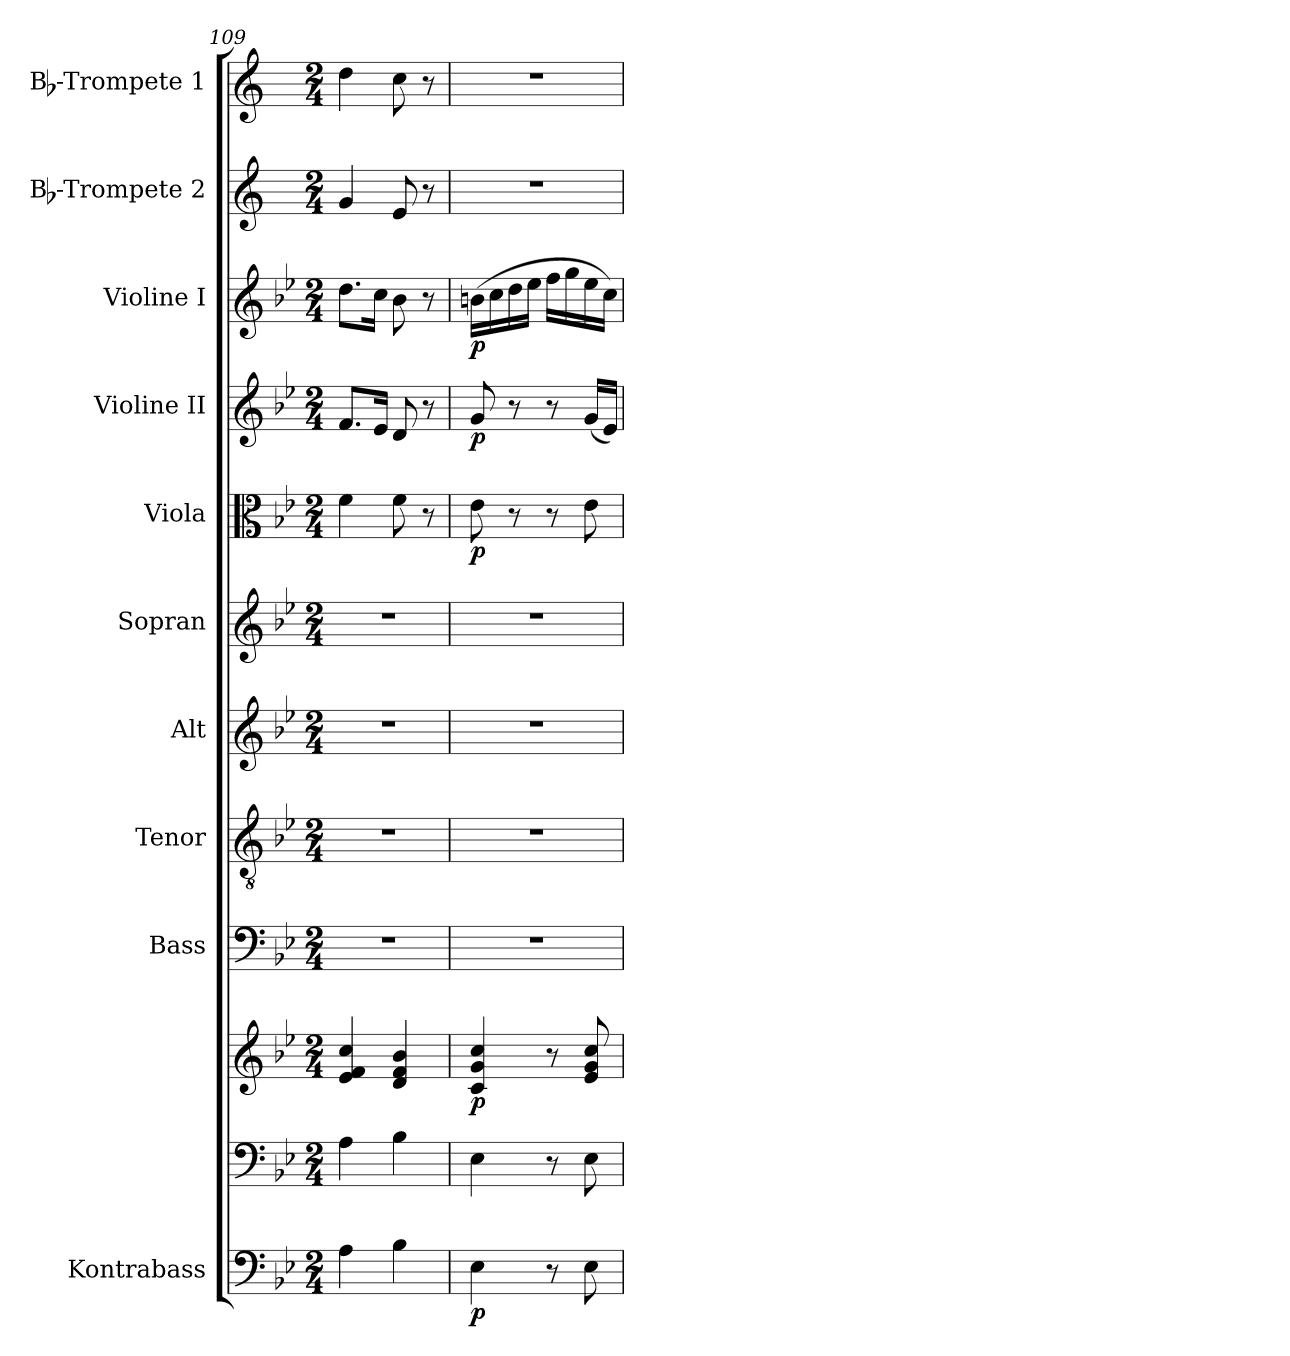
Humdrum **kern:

**kern	**dynam	**kern	**kern	**dynam	**kern	**kern	**kern	**kern	**kern	**dynam	**kern	**dynam	**kern	**dynam	**kern	**kern
*part11	*part11	*part10	*part10	*part10	*part9	*part8	*part7	*part6	*part5	*part5	*part4	*part4	*part3	*part3	*part2	*part1
*staff12	*staff12	*staff11	*staff10	*staff10/11	*staff9	*staff8	*staff7	*staff6	*staff5	*staff5	*staff4	*staff4	*staff3	*staff3	*staff2	*staff1
*I"Kontrabass	*	*	*	*	*I"Bass	*I"Tenor	*I"Alt	*I"Sopran	*I"Viola	*	*I"Violine II	*	*I"Violine I	*	*I"Bb-Trompete 2	*I"Bb-Trompete 1
*I'Kb.	*	*	*	*	*I'B.	*I'T.	*I'A.	*I'S.	*I'Vla.	*	*I'Vl. II	*	*I'Vl. I	*	*I'Bb Trp. 2	*I'Bb Trp. 1
*clefF4	*	*clefF4	*clefG2	*	*clefF4	*clefGv2	*clefG2	*clefG2	*clefC3	*	*clefG2	*	*clefG2	*	*clefG2	*clefG2
*ITrd7c12	*	*	*	*	*	*	*	*	*	*	*	*	*	*	*ITrd1c2	*ITrd1c2
*k[b-e-]	*	*k[b-e-]	*k[b-e-]	*	*k[b-e-]	*k[b-e-]	*k[b-e-]	*k[b-e-]	*k[b-e-]	*	*k[b-e-]	*	*k[b-e-]	*	*k[b-e-]	*k[b-e-]
*B-:	*	*B-:	*B-:	*	*B-:	*B-:	*B-:	*B-:	*B-:	*	*B-:	*	*B-:	*	*B-:	*B-:
*M2/4	*	*M2/4	*M2/4	*	*M2/4	*M2/4	*M2/4	*M2/4	*M2/4	*	*M2/4	*	*M2/4	*	*M2/4	*M2/4
=109	=109	=109	=109	=109	=109	=109	=109	=109	=109	=109	=109	=109	=109	=109	=109	=109
4AA\	.	4A\	4e-/ 4f/ 4cc/	.	2r	2r	2r	2r	4f\	.	8.f/L	.	8.dd\L	.	4f/	4cc\
.	.	.	.	.	.	.	.	.	.	.	16e-/Jk	.	16cc\Jk	.	.	.
4BB-\	.	4B-\	4d/ 4f/ 4b-/	.	.	.	.	.	8f\	.	8d/	.	8b-\	.	8d/	8b-\
.	.	.	.	.	.	.	.	.	8r	.	8r	.	8r	.	8r	8r
=110	=110	=110	=110	=110	=110	=110	=110	=110	=110	=110	=110	=110	=110	=110	=110	=110
!	!LO:DY:b	!	!	!LO:DY:b	!	!	!	!	!	!LO:DY:b	!	!LO:DY:b	!	!LO:DY:b	!	!
4EE-\	p	4E-\	4c/ 4g/ 4cc/	p	2r	2r	2r	2r	8e-\	p	8g/	p	(>16bn\LL	p	2r	2r
.	.	.	.	.	.	.	.	.	.	.	.	.	16cc\	.	.	.
.	.	.	.	.	.	.	.	.	8r	.	8r	.	16dd\	.	.	.
.	.	.	.	.	.	.	.	.	.	.	.	.	16ee-\JJ	.	.	.
8r	.	8r	8r	.	.	.	.	.	8r	.	8r	.	16ff\LL	.	.	.
.	.	.	.	.	.	.	.	.	.	.	.	.	16gg\	.	.	.
8EE-\	.	8E-\	8e-/ 8g/ 8cc/	.	.	.	.	.	8e-\	.	(<16g/LL	.	16ee-\	.	.	.
.	.	.	.	.	.	.	.	.	.	.	16e-/JJ)	.	16cc\JJ)	.	.	.
=	=	=	=	=	=	=	=	=	=	=	=	=	=	=	=	=
*-	*-	*-	*-	*-	*-	*-	*-	*-	*-	*-	*-	*-	*-	*-	*-	*-
